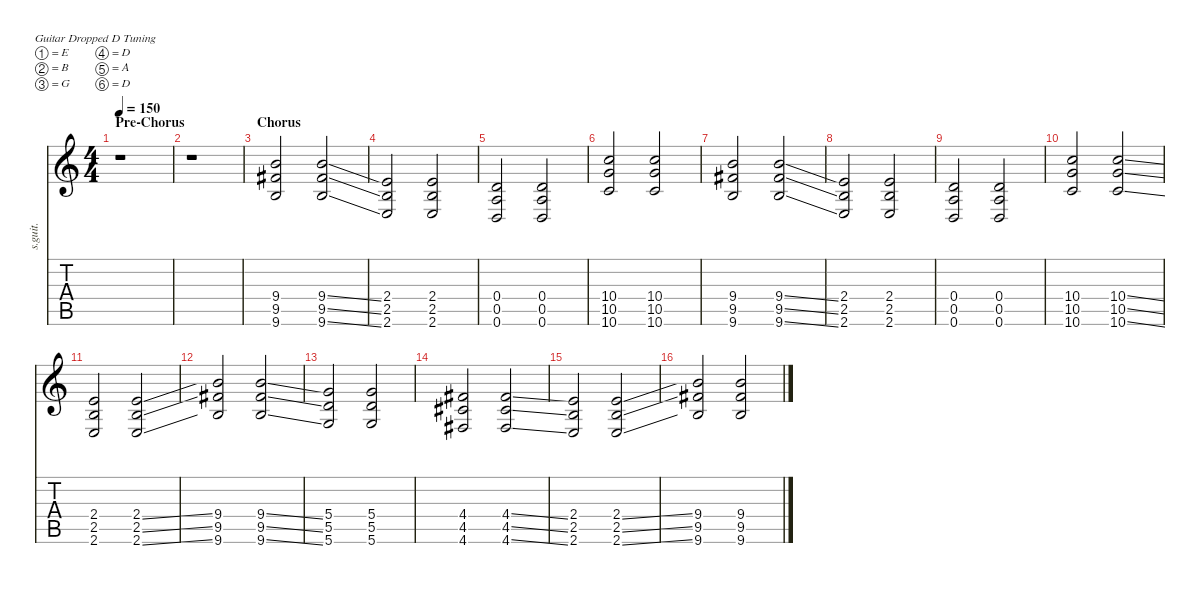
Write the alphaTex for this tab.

\defaultSystemsLayout 4
\hideDynamics
\bracketExtendMode nobrackets
\track ("Paul Landers " "s.guit.") {instrument distortionguitar}
\staff {score tabs}
\tuning (E4 B3 G3 D3 A2 D2)
\ts (4 4)
\section ("" "Pre-Chorus")
\tempo 150
\clef g2
\ks c
r.1{dy f} |
r.1 |
\section ("" "Chorus")
(9.4 9.5{acc #} 9.6).2{lyrics (0 "") lyrics (1 "") lyrics (2 "") lyrics (3 "") lyrics (4 "")} (9.4{ss} 9.5{ss acc #} 9.6{ss}).2{lyrics (0 "") lyrics (1 "") lyrics (2 "") lyrics (3 "") lyrics (4 "")} |
(2.4 2.5 2.6).2{lyrics (0 "") lyrics (1 "") lyrics (2 "") lyrics (3 "") lyrics (4 "")} (2.4 2.5 2.6).2{lyrics (0 "") lyrics (1 "") lyrics (2 "") lyrics (3 "") lyrics (4 "")} |
(0.4 0.5 0.6).2{lyrics (0 "") lyrics (1 "") lyrics (2 "") lyrics (3 "") lyrics (4 "")} (0.4 0.5 0.6).2{lyrics (0 "") lyrics (1 "") lyrics (2 "") lyrics (3 "") lyrics (4 "")} |
(10.4 10.5 10.6).2{lyrics (0 "") lyrics (1 "") lyrics (2 "") lyrics (3 "") lyrics (4 "")} (10.4 10.5 10.6).2{lyrics (0 "") lyrics (1 "") lyrics (2 "") lyrics (3 "") lyrics (4 "")} |
(9.4 9.5{acc #} 9.6).2{lyrics (0 "") lyrics (1 "") lyrics (2 "") lyrics (3 "") lyrics (4 "")} (9.4{ss} 9.5{ss acc #} 9.6{ss}).2{lyrics (0 "") lyrics (1 "") lyrics (2 "") lyrics (3 "") lyrics (4 "")} |
(2.4 2.5 2.6).2{lyrics (0 "") lyrics (1 "") lyrics (2 "") lyrics (3 "") lyrics (4 "")} (2.4 2.5 2.6).2{lyrics (0 "") lyrics (1 "") lyrics (2 "") lyrics (3 "") lyrics (4 "")} |
(0.4 0.5 0.6).2{lyrics (0 "") lyrics (1 "") lyrics (2 "") lyrics (3 "") lyrics (4 "")} (0.4 0.5 0.6).2{lyrics (0 "") lyrics (1 "") lyrics (2 "") lyrics (3 "") lyrics (4 "")} |
(10.4 10.5 10.6).2{lyrics (0 "") lyrics (1 "") lyrics (2 "") lyrics (3 "") lyrics (4 "")} (10.4{ss} 10.5{ss} 10.6{ss}).2{lyrics (0 "") lyrics (1 "") lyrics (2 "") lyrics (3 "") lyrics (4 "")} |
(2.4 2.5 2.6).2{lyrics (0 "") lyrics (1 "") lyrics (2 "") lyrics (3 "") lyrics (4 "")} (2.4{ss} 2.5{ss} 2.6{ss}).2{lyrics (0 "") lyrics (1 "") lyrics (2 "") lyrics (3 "") lyrics (4 "")} |
(9.4 9.5{acc #} 9.6).2{lyrics (0 "") lyrics (1 "") lyrics (2 "") lyrics (3 "") lyrics (4 "")} (9.4{ss} 9.5{ss acc #} 9.6{ss}).2{lyrics (0 "") lyrics (1 "") lyrics (2 "") lyrics (3 "") lyrics (4 "")} |
(5.4 5.5 5.6).2{lyrics (0 "") lyrics (1 "") lyrics (2 "") lyrics (3 "") lyrics (4 "")} (5.4 5.5 5.6).2{lyrics (0 "") lyrics (1 "") lyrics (2 "") lyrics (3 "") lyrics (4 "")} |
(4.4{acc #} 4.5{acc #} 4.6{acc #}).2{lyrics (0 "") lyrics (1 "") lyrics (2 "") lyrics (3 "") lyrics (4 "")} (4.4{ss acc #} 4.5{ss acc #} 4.6{ss acc #}).2{lyrics (0 "") lyrics (1 "") lyrics (2 "") lyrics (3 "") lyrics (4 "")} |
(2.4 2.5 2.6).2{lyrics (0 "") lyrics (1 "") lyrics (2 "") lyrics (3 "") lyrics (4 "")} (2.4{ss} 2.5{ss} 2.6{ss}).2{lyrics (0 "") lyrics (1 "") lyrics (2 "") lyrics (3 "") lyrics (4 "")} |
(9.4 9.5{acc #} 9.6).2{lyrics (0 "") lyrics (1 "") lyrics (2 "") lyrics (3 "") lyrics (4 "")} (9.4{ss} 9.5{ss acc #} 9.6{ss}).2{lyrics (0 "") lyrics (1 "") lyrics (2 "") lyrics (3 "") lyrics (4 "")}
